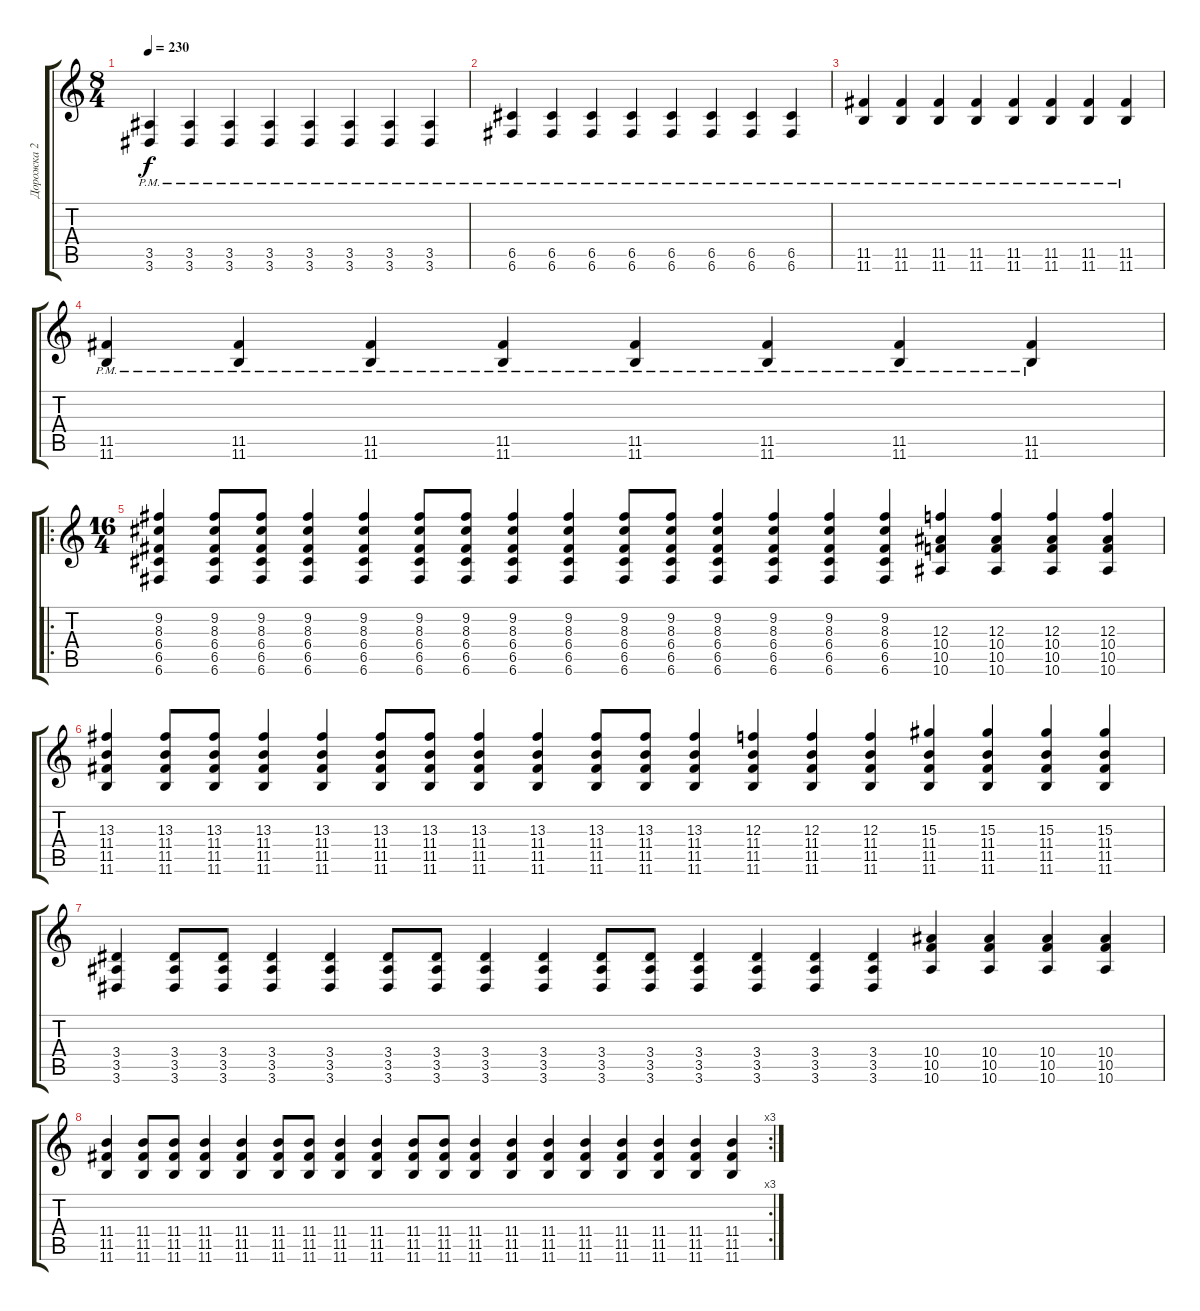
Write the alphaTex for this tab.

\track ("Дорожка 2" "Дорожка 2") {instrument distortionguitar}
\staff {score tabs}
\tuning (D4 A3 F3 C3 G2 C2) {hide}
\ts (8 4)
\tempo 230
\clef g2
\ks c
(3.5{pm} 3.6{pm}).4{dy f volume 13} (3.5{pm} 3.6{pm}).4 (3.5{pm} 3.6{pm}).4 (3.5{pm} 3.6{pm}).4 (3.5{pm} 3.6{pm}).4 (3.5{pm} 3.6{pm}).4 (3.5{pm} 3.6{pm}).4 (3.5{pm} 3.6{pm}).4 |
(6.5{pm} 6.6{pm}).4{volume 13} (6.5{pm} 6.6{pm}).4 (6.5{pm} 6.6{pm}).4 (6.5{pm} 6.6{pm}).4 (6.5{pm} 6.6{pm}).4 (6.5{pm} 6.6{pm}).4 (6.5{pm} 6.6{pm}).4 (6.5{pm} 6.6{pm}).4 |
(11.5{pm} 11.6{pm}).4{volume 13} (11.5{pm} 11.6{pm}).4 (11.5{pm} 11.6{pm}).4 (11.5{pm} 11.6{pm}).4 (11.5{pm} 11.6{pm}).4 (11.5{pm} 11.6{pm}).4 (11.5{pm} 11.6{pm}).4 (11.5{pm} 11.6{pm}).4 |
(11.5{pm} 11.6{pm}).4{volume 13} (11.5{pm} 11.6{pm}).4 (11.5{pm} 11.6{pm}).4 (11.5{pm} 11.6{pm}).4 (11.5{pm} 11.6{pm}).4 (11.5{pm} 11.6{pm}).4 (11.5{pm} 11.6{pm}).4 (11.5{pm} 11.6{pm}).4 |
\ro
\ts (16 4)
(9.2 8.3 6.4 6.5 6.6).4{volume 13} (9.2 8.3 6.4 6.5 6.6).8 (9.2 8.3 6.4 6.5 6.6).8 (9.2 8.3 6.4 6.5 6.6).4 (9.2 8.3 6.4 6.5 6.6).4 (9.2 8.3 6.4 6.5 6.6).8 (9.2 8.3 6.4 6.5 6.6).8 (9.2 8.3 6.4 6.5 6.6).4 (9.2 8.3 6.4 6.5 6.6).4 (9.2 8.3 6.4 6.5 6.6).8 (9.2 8.3 6.4 6.5 6.6).8 (9.2 8.3 6.4 6.5 6.6).4 (9.2 8.3 6.4 6.5 6.6).4 (9.2 8.3 6.4 6.5 6.6).4 (9.2 8.3 6.4 6.5 6.6).4 (12.3 10.4 10.5 10.6).4 (12.3 10.4 10.5 10.6).4 (12.3 10.4 10.5 10.6).4 (12.3 10.4 10.5 10.6).4 |
(13.3 11.4 11.5 11.6).4 (13.3 11.4 11.5 11.6).8 (13.3 11.4 11.5 11.6).8 (13.3 11.4 11.5 11.6).4 (13.3 11.4 11.5 11.6).4 (13.3 11.4 11.5 11.6).8 (13.3 11.4 11.5 11.6).8 (13.3 11.4 11.5 11.6).4 (13.3 11.4 11.5 11.6).4 (13.3 11.4 11.5 11.6).8 (13.3 11.4 11.5 11.6).8 (13.3 11.4 11.5 11.6).4 (12.3 11.4 11.5 11.6).4 (12.3 11.4 11.5 11.6).4 (12.3 11.4 11.5 11.6).4 (15.3 11.4 11.5 11.6).4 (15.3 11.4 11.5 11.6).4 (15.3 11.4 11.5 11.6).4 (15.3 11.4 11.5 11.6).4 |
(3.4 3.5 3.6).4 (3.4 3.5 3.6).8 (3.4 3.5 3.6).8 (3.4 3.5 3.6).4 (3.4 3.5 3.6).4 (3.4 3.5 3.6).8 (3.4 3.5 3.6).8 (3.4 3.5 3.6).4 (3.4 3.5 3.6).4 (3.4 3.5 3.6).8 (3.4 3.5 3.6).8 (3.4 3.5 3.6).4 (3.4 3.5 3.6).4 (3.4 3.5 3.6).4 (3.4 3.5 3.6).4 (10.4 10.5 10.6).4 (10.4 10.5 10.6).4 (10.4 10.5 10.6).4 (10.4 10.5 10.6).4 |
\rc 3
(11.4 11.5 11.6).4 (11.4 11.5 11.6).8 (11.4 11.5 11.6).8 (11.4 11.5 11.6).4 (11.4 11.5 11.6).4 (11.4 11.5 11.6).8 (11.4 11.5 11.6).8 (11.4 11.5 11.6).4 (11.4 11.5 11.6).4 (11.4 11.5 11.6).8 (11.4 11.5 11.6).8 (11.4 11.5 11.6).4 (11.4 11.5 11.6).4 (11.4 11.5 11.6).4 (11.4 11.5 11.6).4 (11.4 11.5 11.6).4 (11.4 11.5 11.6).4 (11.4 11.5 11.6).4 (11.4 11.5 11.6).4
